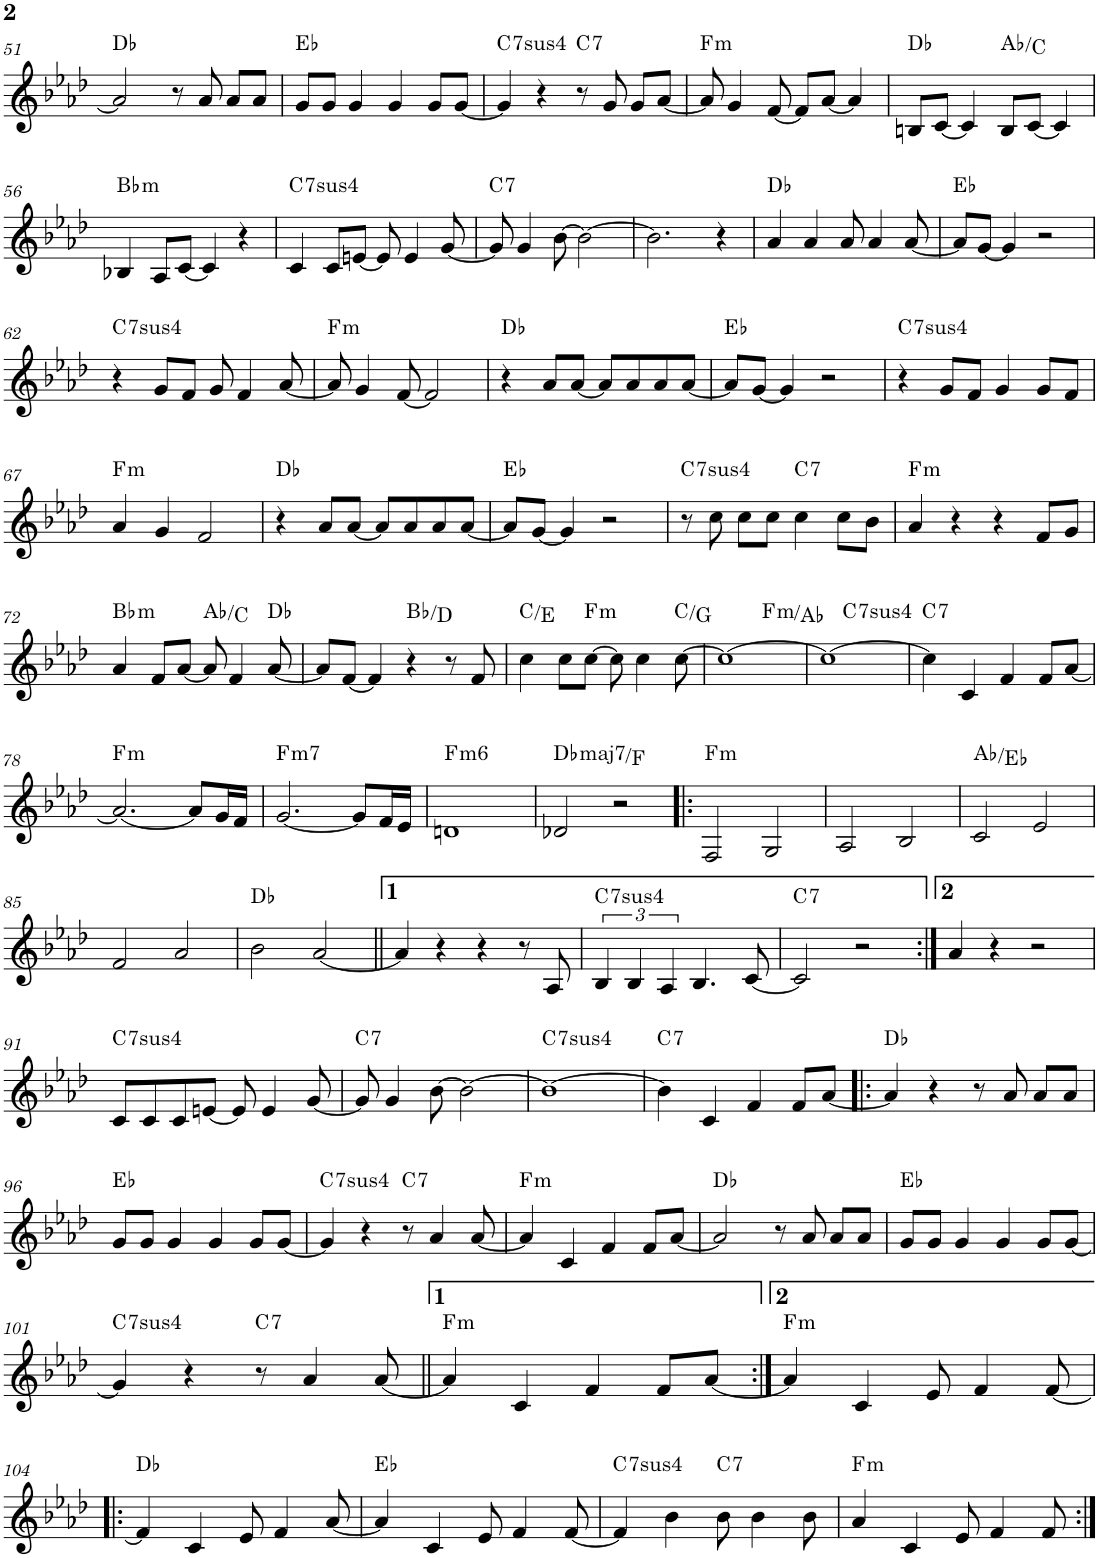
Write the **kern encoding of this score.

**kern	**harte
*part1	*part1
*staff1	*
*I"P1	*
!!LO:PB:g=z
*clefG2	*
*k[b-e-a-d-]	*
*f:	*
*M4/4	*
=51	=51
2a-/]	Db:maj
8r	.
8a-/	.
8a-/L	.
8a-/J	.
=52	=52
8g/L	Eb:maj
8g/J	.
4g/	.
4g/	.
8g/L	.
[<8g/J	.
=53	=53
!	!LO:H:kt=74
4g/]	C:sus4(7)
4r	.
!	!LO:H:kt=7
8r	C:7
8g/	.
8g/L	.
[<8a-/J	.
=54	=54
!	!LO:H:kt=m
8a-/]	F:min
4g/	.
[<8f/	.
8f/L]	.
[<8a-/J	.
4a-/]	.
=55	=55
8Bn/L	Db:maj
[<8c/J	.
4c/]	.
8B/L	Ab:maj/3
[<8c/J	.
4c/]	.
!!LO:LB:g=z
=56	=56
!	!LO:H:kt=m
4B-X/	Bb:min
8A-/L	.
[<8c/J	.
4c/]	.
4r	.
=57	=57
!	!LO:H:kt=74
4c/	C:sus4(7)
8c/L	.
[<8en/J	.
8e/]	.
4e/	.
[<8g/	.
=58	=58
!	!LO:H:kt=7
8g/]	C:7
4g/	.
[>8b-\	.
2b-\_	.
=59	=59
2.b-\]	.
4r	.
=60	=60
4a-/	Db:maj
4a-/	.
8a-/	.
4a-/	.
[<8a-/	.
=61	=61
8a-/L]	Eb:maj
[<8g/J	.
4g/]	.
2r	.
!!LO:LB:g=z
=62	=62
!	!LO:H:kt=74
4r	C:sus4(7)
8g/L	.
8f/J	.
8g/	.
4f/	.
[<8a-/	.
=63	=63
!	!LO:H:kt=m
8a-/]	F:min
4g/	.
[<8f/	.
2f/]	.
=64	=64
4r	Db:maj
8a-/L	.
[<8a-/J	.
8a-/L]	.
8a-/	.
8a-/	.
[<8a-/J	.
=65	=65
8a-/L]	Eb:maj
[<8g/J	.
4g/]	.
2r	.
=66	=66
!	!LO:H:kt=74
4r	C:sus4(7)
8g/L	.
8f/J	.
4g/	.
8g/L	.
8f/J	.
!!LO:LB:g=z
=67	=67
!	!LO:H:kt=m
4a-/	F:min
4g/	.
2f/	.
=68	=68
4r	Db:maj
8a-/L	.
[<8a-/J	.
8a-/L]	.
8a-/	.
8a-/	.
[<8a-/J	.
=69	=69
8a-/L]	Eb:maj
[<8g/J	.
4g/]	.
2r	.
=70	=70
!	!LO:H:kt=74
8r	C:sus4(7)
8cc\	.
8cc\L	.
8cc\J	.
!	!LO:H:kt=7
4cc\	C:7
8cc\L	.
8b-\J	.
=71	=71
!	!LO:H:kt=m
4a-/	F:min
4r	.
4r	.
8f/L	.
8g/J	.
!!LO:LB:g=z
=72	=72
!	!LO:H:kt=m
4a-/	Bb:min
8f/L	.
[<8a-/J	.
8a-/]	Ab:maj/3
4f/	.
[<8a-/	Db:maj
=73	=73
8a-/L]	.
[<8f/J	.
4f/]	.
4r	Bb:maj/3
8r	.
8f/	.
=74	=74
4cc\	C:maj/3
8cc\L	.
!	!LO:H:kt=m
[>8cc\J	F:min
8cc\]	.
4cc\	.
[>8cc\	C:maj/5
=75	=75
*^	*
1cc_	2ryy	.
!	!	!LO:H:kt=m
.	2ryy	F:min/b3
=76	=76	=76
1cc_	4ryy	.
!	!	!LO:H:kt=74
.	2.ryy	C:sus4(7)
=77	=77	=77
!	!	!LO:H:kt=7
*v	*v	*
4cc\]	C:7
4c/	.
4f/	.
8f/L	.
[<8a-/J	.
!!LO:LB:g=z
=78	=78
!	!LO:H:kt=m
2.a-/_	F:min
8a-/L]	.
16g/L	.
16f/JJ	.
=79	=79
!	!LO:H:kt=m7
[<2.g/	F:min7
8g/L]	.
16f/L	.
16e-/JJ	.
=80	=80
!	!LO:H:kt=m6
1dn	F:min6
=81	=81
!	!LO:H:kt=maj7
2d-X/	Db:maj7/3
2r	.
=82!|:	=82!|:
!	!LO:H:kt=m
2F/	F:min
2G/	.
=83	=83
2A-/	.
2B-/	.
=84	=84
2c/	Ab:maj/5
2e-/	.
!!LO:LB:g=z
=85	=85
2f/	.
2a-/	.
=86	=86
2b-\	Db:maj
[<2a-/	.
=87||	=87||
4a-/]	.
4r	.
4r	.
8r	.
8A-/	.
=88	=88
!	!LO:H:kt=74
6B-/	C:sus4(7)
6B-/	.
6A-/	.
4.B-/	.
[<8c/	.
=89	=89
!	!LO:H:kt=7
2c/]	C:7
2r	.
=90:|!	=90:|!
4a-/	.
4r	.
2r	.
!!LO:LB:g=z
=91	=91
!	!LO:H:kt=74
8c/L	C:sus4(7)
8c/	.
8c/	.
[<8en/J	.
8e/]	.
4e/	.
[<8g/	.
=92	=92
!	!LO:H:kt=7
8g/]	C:7
4g/	.
[>8b-\	.
2b-\_	.
=93	=93
!	!LO:H:kt=74
1b-_	C:sus4(7)
=94	=94
!	!LO:H:kt=7
4b-\]	C:7
4c/	.
4f/	.
8f/L	.
[<8a-/J	.
=95!|:	=95!|:
4a-/]	Db:maj
4r	.
8r	.
8a-/	.
8a-/L	.
8a-/J	.
!!LO:LB:g=z
=96	=96
8g/L	Eb:maj
8g/J	.
4g/	.
4g/	.
8g/L	.
[<8g/J	.
=97	=97
!	!LO:H:kt=74
4g/]	C:sus4(7)
4r	.
!	!LO:H:kt=7
8r	C:7
4a-/	.
[<8a-/	.
=98	=98
!	!LO:H:kt=m
4a-/]	F:min
4c/	.
4f/	.
8f/L	.
[<8a-/J	.
=99	=99
2a-/]	Db:maj
8r	.
8a-/	.
8a-/L	.
8a-/J	.
=100	=100
8g/L	Eb:maj
8g/J	.
4g/	.
4g/	.
8g/L	.
[<8g/J	.
!!LO:LB:g=z
=101	=101
!	!LO:H:kt=74
4g/]	C:sus4(7)
4r	.
!	!LO:H:kt=7
8r	C:7
4a-/	.
[<8a-/	.
=102||	=102||
!	!LO:H:kt=m
4a-/]	F:min
4c/	.
4f/	.
8f/L	.
[<8a-/J	.
=103:|!	=103:|!
!	!LO:H:kt=m
4a-/]	F:min
4c/	.
8e-/	.
4f/	.
[<8f/	.
!!LO:LB:g=z
=104!|:	=104!|:
4f/]	Db:maj
4c/	.
8e-/	.
4f/	.
[<8a-/	.
=105	=105
4a-/]	Eb:maj
4c/	.
8e-/	.
4f/	.
[<8f/	.
=106	=106
!	!LO:H:kt=74
4f/]	C:sus4(7)
4b-\	.
!	!LO:H:kt=7
8b-\	C:7
4b-\	.
8b-\	.
=107	=107
!	!LO:H:kt=m
4a-/	F:min
4c/	.
8e-/	.
4f/	.
8f/	.
=:|!	=:|!
*-	*-
